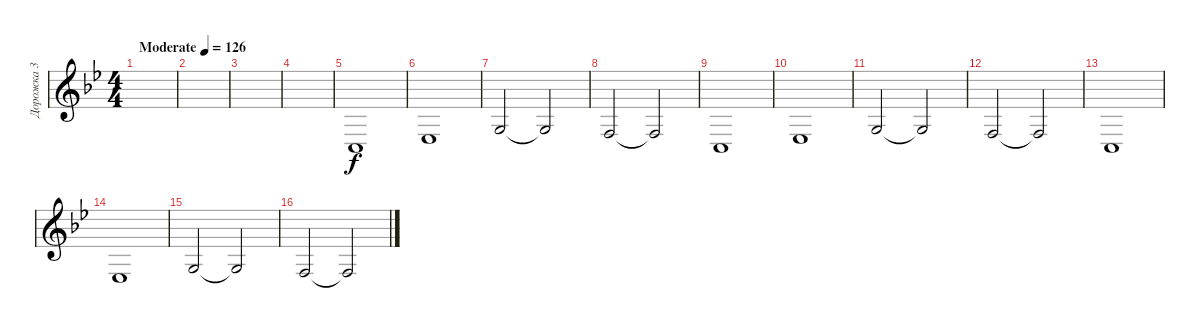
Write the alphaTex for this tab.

\track ("Дорожка 3" "Дорожка 3") {instrument pad2warm}
\staff {score}
\tuning (E4 B3 G3 D3 A2 E2) {hide}
\ts (4 4)
\tempo (126 "Moderate")
\clef g2
\ks bb
|
|
|
|
3.5.1 |
1.4.1 |
0.3.2 0.3{t}.2 |
3.4.2 3.4{t}.2 |
3.5.1 |
1.4.1 |
0.3.2 0.3{t}.2 |
3.4.2 3.4{t}.2 |
3.5.1 |
1.4.1 |
0.3.2 0.3{t}.2 |
3.4.2 3.4{t}.2
